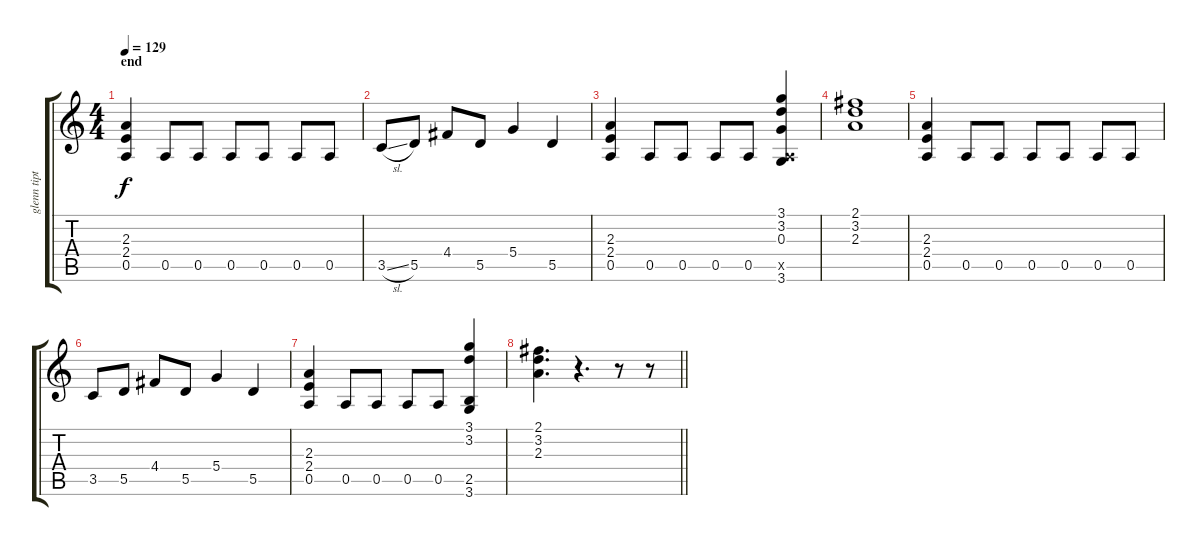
\track ("glenn tipton" "glenn tipt") {instrument distortionguitar}
\staff {score tabs}
\tuning (E4 B3 G3 D3 A2 E2) {hide}
\ts (4 4)
\section ("" "end")
\tempo 129
\clef g2
\ks c
(2.3 2.4 0.5).4{dy f} 0.5.8 0.5.8 0.5.8 0.5.8 0.5.8 0.5.8 |
3.5{sl}.8 5.5.8 4.4.8 5.5.8 5.4.4 5.5.4 |
(2.3 2.4 0.5).4 0.5.8 0.5.8 0.5.8 0.5.8 (3.1 3.2 0.3 0.5{x} 3.6).4 |
(2.1 3.2 2.3).1 |
(2.3 2.4 0.5).4 0.5.8 0.5.8 0.5.8 0.5.8 0.5.8 0.5.8 |
3.5.8 5.5.8 4.4.8 5.5.8 5.4.4 5.5.4 |
(2.3 2.4 0.5).4 0.5.8 0.5.8 0.5.8 0.5.8 (3.1 3.2 2.5 3.6).4 |
\barLineRight lightlight
(2.1 3.2 2.3).4{d} r.4{d} r.8 r.8
